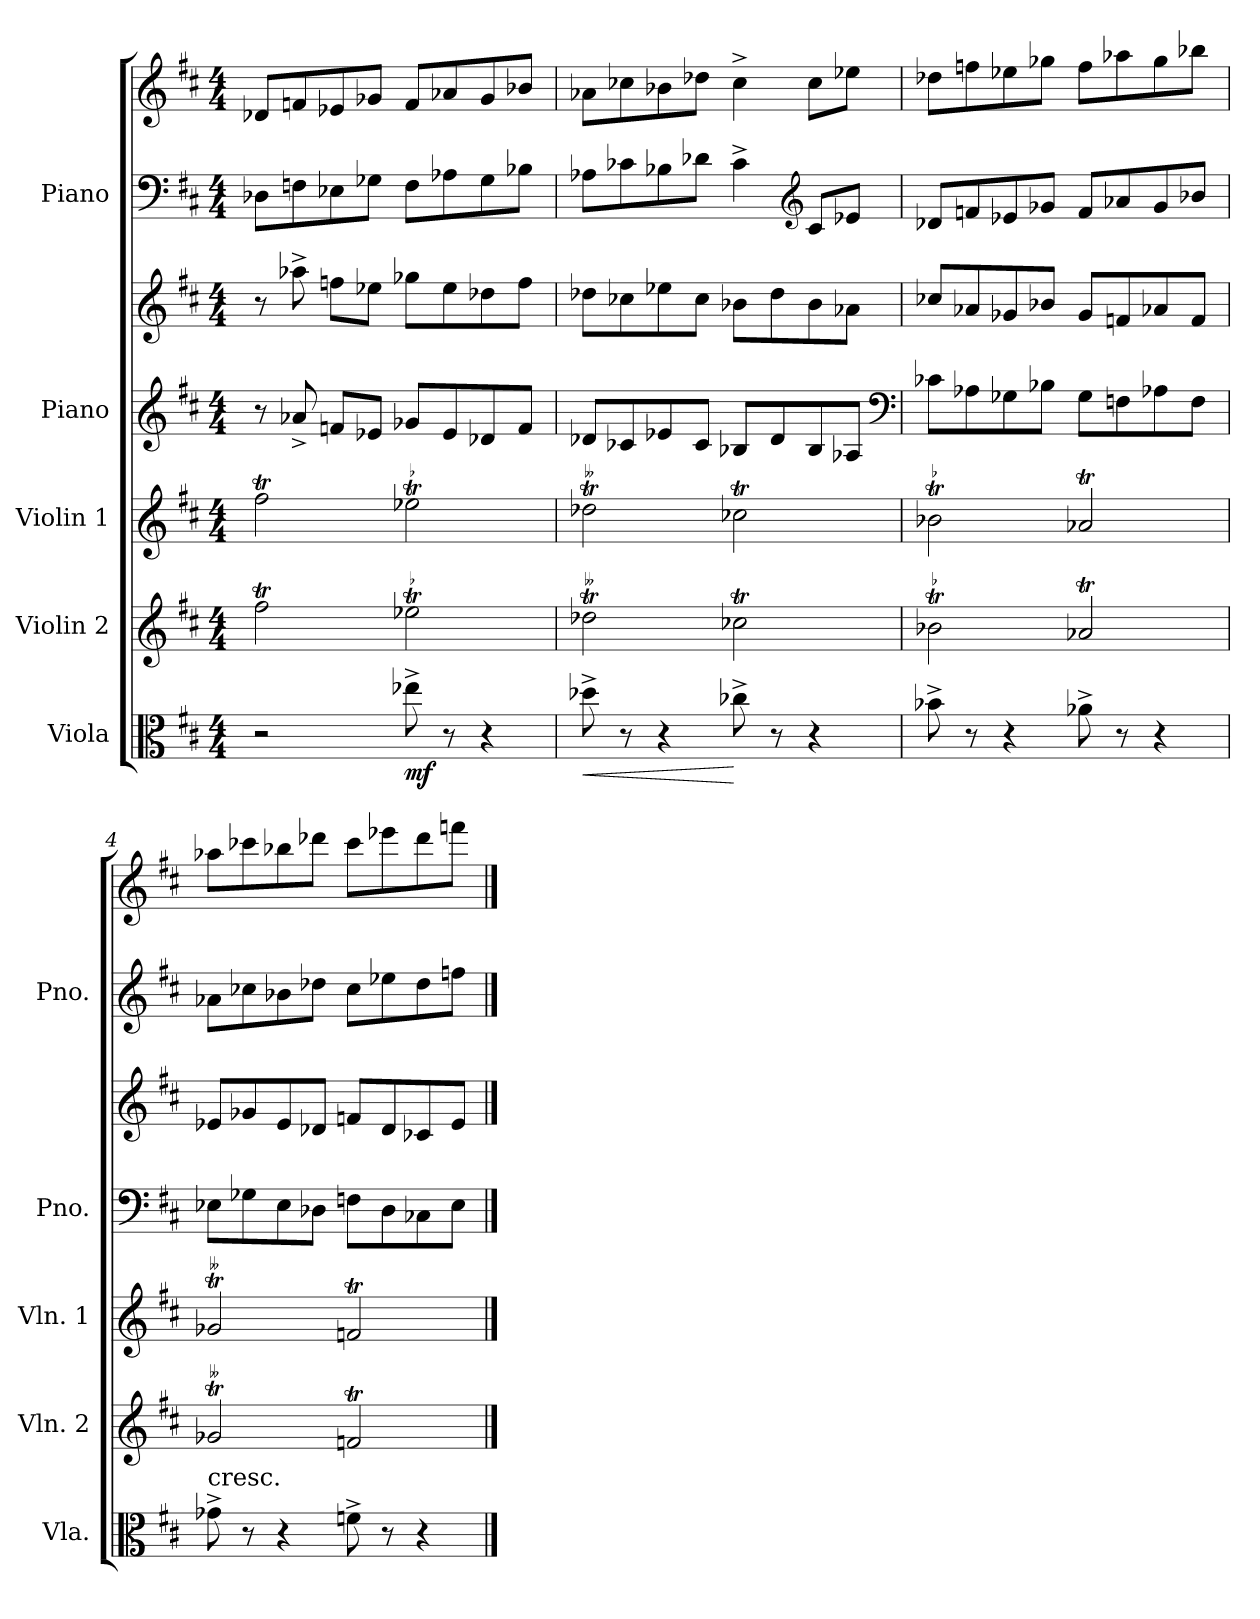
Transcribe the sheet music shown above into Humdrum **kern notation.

**kern	**dynam	**kern	**kern	**kern	**kern	**kern	**kern
*part5	*part5	*part4	*part3	*part2	*part2	*part1	*part1
*staff7	*staff7	*staff6	*staff5	*staff4	*staff3	*staff2	*staff1
*I"Viola	*	*I"Violin 2	*I"Violin 1	*I"Piano	*	*I"Piano	*
*I'Vla.	*	*I'Vln. 2	*I'Vln. 1	*I'Pno.	*	*I'Pno.	*
*clefC3	*	*clefG2	*clefG2	*clefG2	*clefG2	*clefF4	*clefG2
*k[f#c#]	*	*k[f#c#]	*k[f#c#]	*k[f#c#]	*k[f#c#]	*k[f#c#]	*k[f#c#]
*D:	*	*D:	*D:	*D:	*D:	*D:	*D:
*M4/4	*	*M4/4	*M4/4	*M4/4	*M4/4	*M4/4	*M4/4
=1	=1	=1	=1	=1	=1	=1	=1
2r	.	2ff#t	2ff#t	8r	8r	8D-XL	8d-XL
.	.	.	.	8a-X^	8aa-X^	8Fn	8fn
.	.	.	.	8fnL	8ffnL	8E-X	8e-X
.	.	.	.	8e-XJ	8ee-XJ	8G-XJ	8g-XJ
!	!	!LO:TR:acc=-	!LO:TR:acc=-	!	!	!	!
8ee-X^	mf	2ee-Xt	2ee-Xt	8g-XL	8gg-XL	8FL	8fL
8r	.	.	.	8e-	8ee-	8A-X	8a-X
4r	.	.	.	8d-X	8dd-X	8G-	8g-
.	.	.	.	8fJ	8ffJ	8B-XJ	8b-XJ
=2	=2	=2	=2	=2	=2	=2	=2
!	!LO:HP:b	!LO:TR:acc=--	!LO:TR:acc=--	!	!	!	!
8dd-X^	<	2dd-Xt	2dd-Xt	8d-XL	8dd-XL	8A-XL	8a-XL
8r	.	.	.	8c-X	8cc-X	8c-X	8cc-X
4r	.	.	.	8e-X	8ee-X	8B-X	8b-X
.	.	.	.	8c-J	8cc-J	8d-XJ	8dd-XJ
8cc-X^	[	2cc-XT	2cc-XT	8B-XL	8b-XL	4c-^	4cc-^
8r	.	.	.	8d-	8dd-	.	.
*	*	*	*	*	*	*clefG2	*
4r	.	.	.	8B-	8b-	8c-L	8cc-L
.	.	.	.	8A-XJ	8a-XJ	8e-XJ	8ee-XJ
*	*	*	*	*clefF4	*	*	*
=3	=3	=3	=3	=3	=3	=3	=3
!	!	!LO:TR:acc=-	!LO:TR:acc=-	!	!	!	!
8b-X^	.	2b-Xt	2b-Xt	8c-XL	8cc-XL	8d-XL	8dd-XL
8r	.	.	.	8A-X	8a-X	8fn	8ffn
4r	.	.	.	8G-X	8g-X	8e-X	8ee-X
.	.	.	.	8B-XJ	8b-XJ	8g-XJ	8gg-XJ
8a-X^	.	2a-XT	2a-XT	8G-L	8g-L	8fL	8ffL
8r	.	.	.	8Fn	8fn	8a-X	8aa-X
4r	.	.	.	8A-X	8a-X	8g-	8gg-
.	.	.	.	8FJ	8fJ	8b-XJ	8bb-XJ
=4	=4	=4	=4	=4	=4	=4	=4
!LO:TX:t=cresc.	!	!	!	!	!	!	!
!	!	!LO:TR:acc=--	!LO:TR:acc=--	!	!	!	!
8g-X^	.	2g-Xt	2g-Xt	8E-XL	8e-XL	8a-XL	8aa-XL
8r	.	.	.	8G-X	8g-X	8cc-X	8ccc-X
4r	.	.	.	8E-	8e-	8b-X	8bb-X
.	.	.	.	8D-XJ	8d-XJ	8dd-XJ	8ddd-XJ
8fn^	.	2fnt	2fnt	8FnL	8fnL	8cc-L	8ccc-L
8r	.	.	.	8D-	8d-	8ee-X	8eee-X
4r	.	.	.	8C-X	8c-X	8dd-	8ddd-
.	.	.	.	8E-J	8e-J	8ffnJ	8fffnJ
==	==	==	==	==	==	==	==
*-	*-	*-	*-	*-	*-	*-	*-
